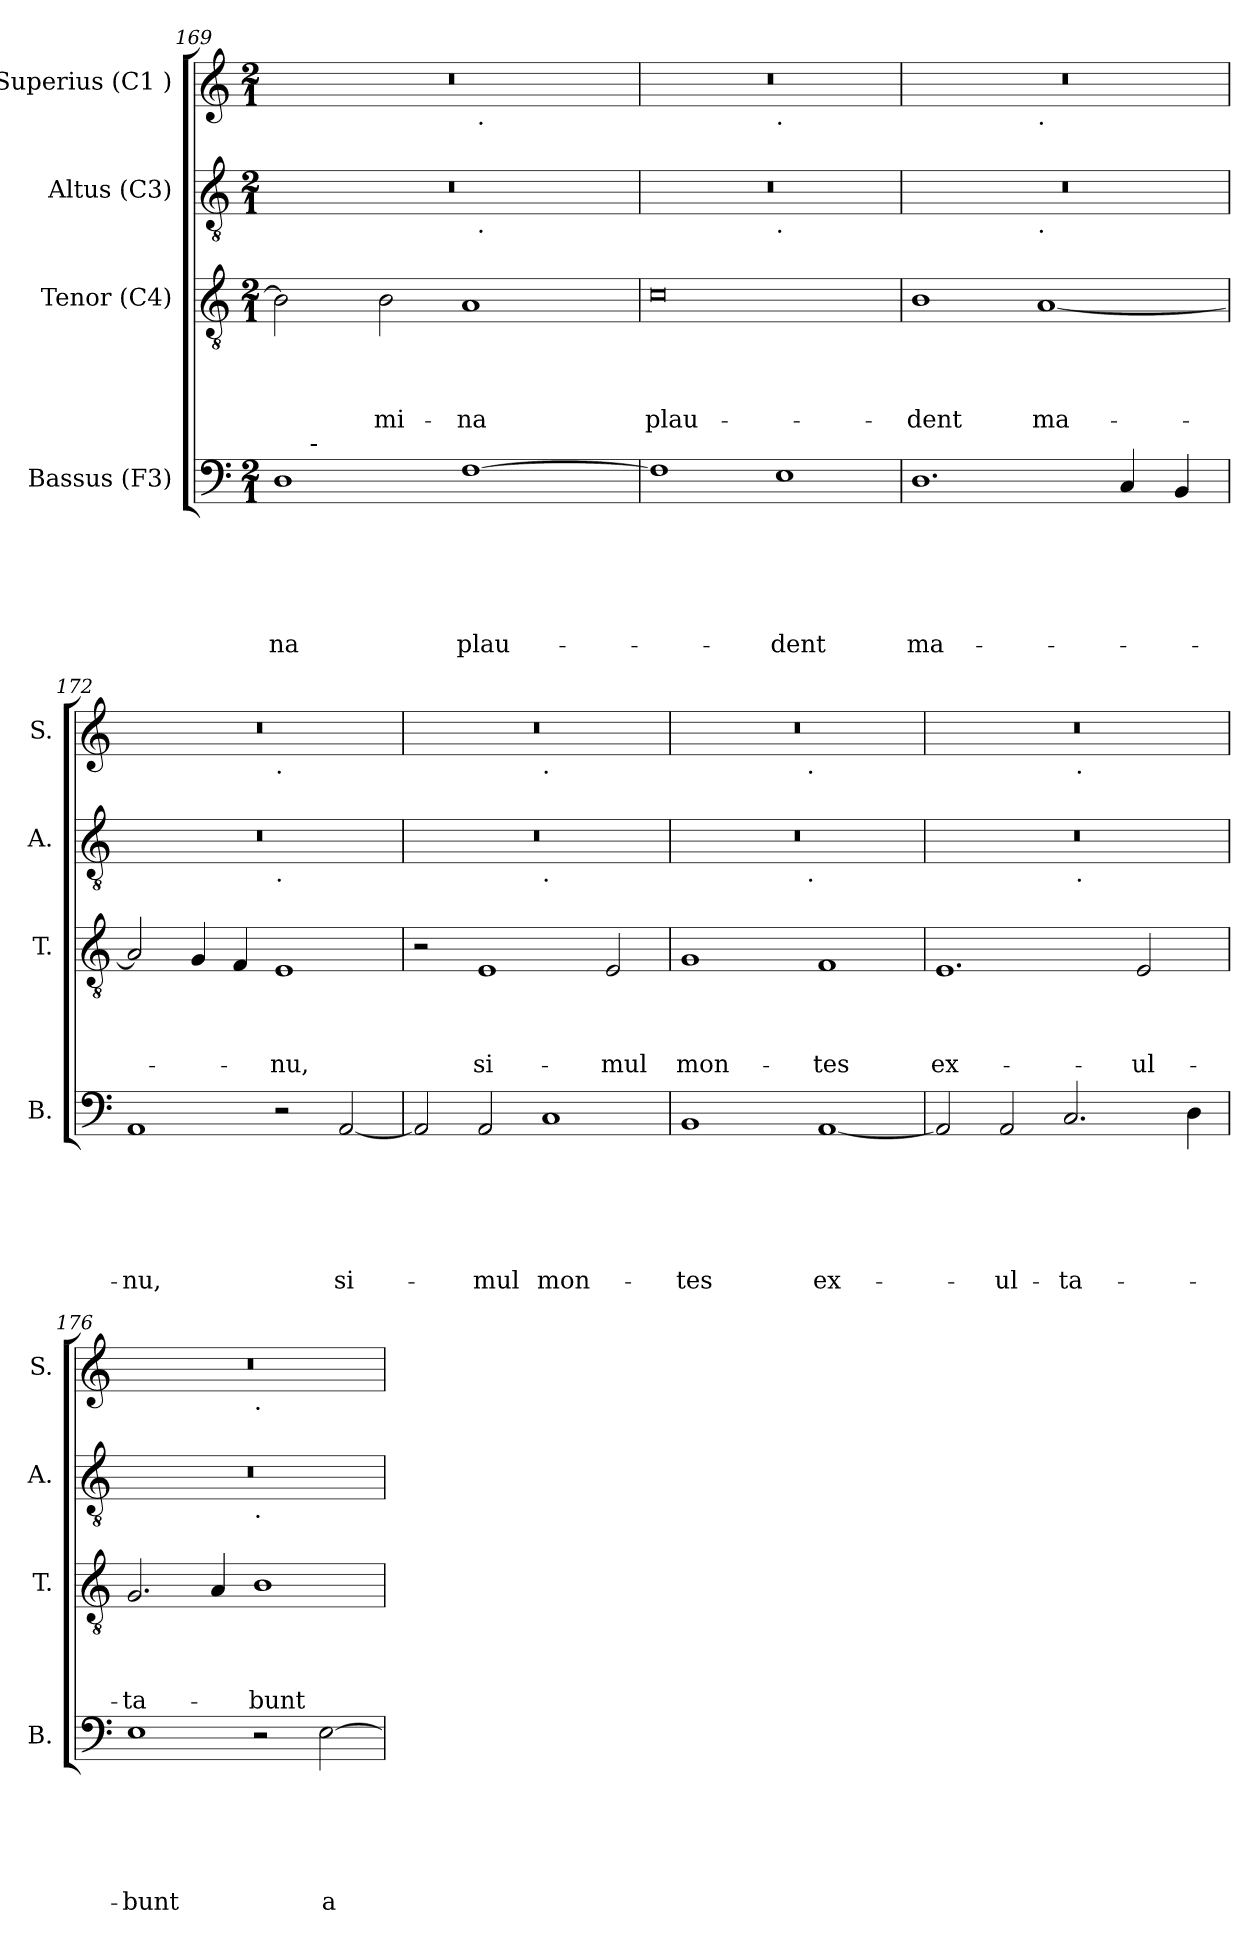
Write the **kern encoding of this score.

**kern	**text	**text	**text	**text	**text	**text	**kern	**text	**text	**text	**text	**kern	**kern
*part4	*part4	*part4	*part4	*part4	*part4	*part4	*part3	*part3	*part3	*part3	*part3	*part2	*part1
*staff4	*staff4	*staff4	*staff4	*staff4	*staff4	*staff4	*staff3	*staff3	*staff3	*staff3	*staff3	*staff2	*staff1
*I"Bassus (F3)	*	*	*	*	*	*	*I"Tenor (C4)	*	*	*	*	*I"Altus (C3)	*I"Superius (C1 )
*I'B.	*	*	*	*	*	*	*I'T.	*	*	*	*	*I'A.	*I'S.
!!LO:LB:g=z
*clefF4	*	*	*	*	*	*	*clefGv2	*	*	*	*	*clefGv2	*clefG2
*k[]	*	*	*	*	*	*	*k[]	*	*	*	*	*k[]	*k[]
*C:	*	*	*	*	*	*	*C:	*	*	*	*	*C:	*C:
*M2/1	*	*	*	*	*	*	*M2/1	*	*	*	*	*M2/1	*M2/1
=169	=169	=169	=169	=169	=169	=169	=169	=169	=169	=169	=169	=169	=169
!	!	!	!	!	!	!LO:LY:b	!	!	!	!	!	!	!
*^	*	*	*	*	*	*	*	*	*	*	*	*^	*^
1D	8ryy	.	.	.	.	.	-na	2B\]	.	.	.	.	0r	1ryy	0r	1ryy
!	!LO:TX:a:t=-	!	!	!	!	!	!	!	!	!	!	!	!	!	!	!
.	1...ryy	.	.	.	.	.	.	.	.	.	.	.	.	.	.	.
!	!	!	!	!	!	!	!	!	!	!	!	!LO:LY:b	!	!	!	!
.	.	.	.	.	.	.	.	2B\	.	.	.	-mi-	.	.	.	.
!	!	!	!	!	!	!	!LO:LY:b	!	!	!	!	!LO:LY:b	!	!	!	!
[>1F	.	.	.	.	.	.	plau-	1A	.	.	.	-na	.	32ryy	.	32ryy
!	!	!	!	!	!	!	!	!	!	!	!	!	!	!	!	!LO:TX:b:t=.
!	!	!	!	!	!	!	!	!	!	!	!	!	!	!LO:TX:b:t=.	!	!
.	.	.	.	.	.	.	.	.	.	.	.	.	.	2ryy	.	2ryy
.	.	.	.	.	.	.	.	.	.	.	.	.	.	4...ryy	.	4...ryy
=170	=170	=170	=170	=170	=170	=170	=170	=170	=170	=170	=170	=170	=170	=170	=170	=170
!	!	!	!	!	!	!	!	!	!	!	!	!LO:LY:b	!	!	!	!
*v	*v	*	*	*	*	*	*	*	*	*	*	*	*	*	*	*
1F]	.	.	.	.	.	.	0c	.	.	.	plau-	0r	1ryy	0r	1ryy
!	!	!	!	!	!	!	!	!	!	!	!	!	!	!	!LO:TX:b:t=.
!	!	!	!	!	!	!	!	!	!	!	!	!	!LO:TX:b:t=.	!	!
!	!	!	!	!	!	!LO:LY:b	!	!	!	!	!	!	!	!	!
1E	.	.	.	.	.	-dent	.	.	.	.	.	.	1ryy	.	1ryy
=171	=171	=171	=171	=171	=171	=171	=171	=171	=171	=171	=171	=171	=171	=171	=171
!	!	!	!	!	!	!LO:LY:b	!	!	!	!	!LO:LY:b	!	!	!	!
1.D	.	.	.	.	.	ma-	1B	.	.	.	-dent	0r	1ryy	0r	1ryy
!	!	!	!	!	!	!	!	!	!	!	!	!	!	!	!LO:TX:b:t=.
!	!	!	!	!	!	!	!	!	!	!	!	!	!LO:TX:b:t=.	!	!
!	!	!	!	!	!	!	!	!	!	!	!LO:LY:b	!	!	!	!
.	.	.	.	.	.	.	[<1A	.	.	.	ma-	.	1ryy	.	1ryy
4C/	.	.	.	.	.	.	.	.	.	.	.	.	.	.	.
4BB/	.	.	.	.	.	.	.	.	.	.	.	.	.	.	.
=172	=172	=172	=172	=172	=172	=172	=172	=172	=172	=172	=172	=172	=172	=172	=172
!	!	!	!	!	!	!LO:LY:b	!	!	!	!	!	!	!	!	!
1AA	.	.	.	.	.	-nu,	2A/]	.	.	.	.	0r	1ryy	0r	1ryy
.	.	.	.	.	.	.	4G/	.	.	.	.	.	.	.	.
.	.	.	.	.	.	.	4F/	.	.	.	.	.	.	.	.
!	!	!	!	!	!	!	!	!	!	!	!	!	!	!	!LO:TX:b:t=.
!	!	!	!	!	!	!	!	!	!	!	!	!	!LO:TX:b:t=.	!	!
!	!	!	!	!	!	!	!	!	!	!	!LO:LY:b	!	!	!	!
2r	.	.	.	.	.	.	1E	.	.	.	-nu,	.	1ryy	.	1ryy
!	!	!	!	!	!	!LO:LY:b	!	!	!	!	!	!	!	!	!
[<2AA/	.	.	.	.	.	si-	.	.	.	.	.	.	.	.	.
=173	=173	=173	=173	=173	=173	=173	=173	=173	=173	=173	=173	=173	=173	=173	=173
2AA/]	.	.	.	.	.	.	2r	.	.	.	.	0r	1ryy	0r	1ryy
!	!	!	!	!	!	!LO:LY:b	!	!	!	!	!LO:LY:b	!	!	!	!
2AA/	.	.	.	.	.	-mul	1E	.	.	.	si-	.	.	.	.
!	!	!	!	!	!	!	!	!	!	!	!	!	!	!	!LO:TX:b:t=.
!	!	!	!	!	!	!	!	!	!	!	!	!	!LO:TX:b:t=.	!	!
!	!	!	!	!	!	!LO:LY:b	!	!	!	!	!	!	!	!	!
1C	.	.	.	.	.	mon-	.	.	.	.	.	.	1ryy	.	1ryy
!	!	!	!	!	!	!	!	!	!	!	!LO:LY:b	!	!	!	!
.	.	.	.	.	.	.	2E/	.	.	.	-mul	.	.	.	.
=174	=174	=174	=174	=174	=174	=174	=174	=174	=174	=174	=174	=174	=174	=174	=174
!	!	!	!	!	!	!LO:LY:b	!	!	!	!	!LO:LY:b	!	!	!	!
1BB	.	.	.	.	.	-tes	1G	.	.	.	mon-	0r	2ryy	0r	2ryy
.	.	.	.	.	.	.	.	.	.	.	.	.	4...ryy	.	4...ryy
!	!	!	!	!	!	!	!	!	!	!	!	!	!	!	!LO:TX:b:t=.
!	!	!	!	!	!	!	!	!	!	!	!	!	!LO:TX:b:t=.	!	!
.	.	.	.	.	.	.	.	.	.	.	.	.	1ryy	.	1ryy
!	!	!	!	!	!	!LO:LY:b	!	!	!	!	!LO:LY:b	!	!	!	!
[>1AA	.	.	.	.	.	ex-	1F	.	.	.	-tes	.	.	.	.
.	.	.	.	.	.	.	.	.	.	.	.	.	32ryy	.	32ryy
!!LO:PB:g=z	!!
=175	=175	=175	=175	=175	=175	=175	=175	=175	=175	=175	=175	=175	=175	=175	=175
!	!	!	!	!	!	!	!	!	!	!	!LO:LY:b	!	!	!	!
2AA/]	.	.	.	.	.	.	1.E	.	.	.	ex-	0r	1ryy	0r	1ryy
!	!	!	!	!	!	!LO:LY:b	!	!	!	!	!	!	!	!	!
2AA/	.	.	.	.	.	-ul-	.	.	.	.	.	.	.	.	.
!	!	!	!	!	!	!LO:LY:b	!	!	!	!	!	!	!	!	!
2.C/	.	.	.	.	.	-ta-	.	.	.	.	.	.	32ryy	.	32ryy
!	!	!	!	!	!	!	!	!	!	!	!	!	!	!	!LO:TX:b:t=.
!	!	!	!	!	!	!	!	!	!	!	!	!	!LO:TX:b:t=.	!	!
.	.	.	.	.	.	.	.	.	.	.	.	.	2ryy	.	2ryy
!	!	!	!	!	!	!	!	!	!	!	!LO:LY:b	!	!	!	!
.	.	.	.	.	.	.	2E/	.	.	.	-ul-	.	.	.	.
.	.	.	.	.	.	.	.	.	.	.	.	.	4...ryy	.	4...ryy
4D\	.	.	.	.	.	.	.	.	.	.	.	.	.	.	.
=176	=176	=176	=176	=176	=176	=176	=176	=176	=176	=176	=176	=176	=176	=176	=176
!	!	!	!	!	!	!LO:LY:b	!	!	!	!	!LO:LY:b	!	!	!	!
1E	.	.	.	.	.	-bunt	2.G/	.	.	.	-ta-	0r	1ryy	0r	1ryy
.	.	.	.	.	.	.	4A/	.	.	.	.	.	.	.	.
!	!	!	!	!	!	!	!	!	!	!	!	!	!	!	!LO:TX:b:t=.
!	!	!	!	!	!	!	!	!	!	!	!	!	!LO:TX:b:t=.	!	!
!	!	!	!	!	!	!	!	!	!	!	!LO:LY:b	!	!	!	!
2r	.	.	.	.	.	.	1B	.	.	.	-bunt	.	1ryy	.	1ryy
!	!	!	!	!	!	!LO:LY:b	!	!	!	!	!	!	!	!	!
[>2E\	.	.	.	.	.	a	.	.	.	.	.	.	.	.	.
*	*	*	*	*	*	*	*	*	*	*	*	*v	*v	*	*
*	*	*	*	*	*	*	*	*	*	*	*	*	*v	*v
=	=	=	=	=	=	=	=	=	=	=	=	=	=
*-	*-	*-	*-	*-	*-	*-	*-	*-	*-	*-	*-	*-	*-
